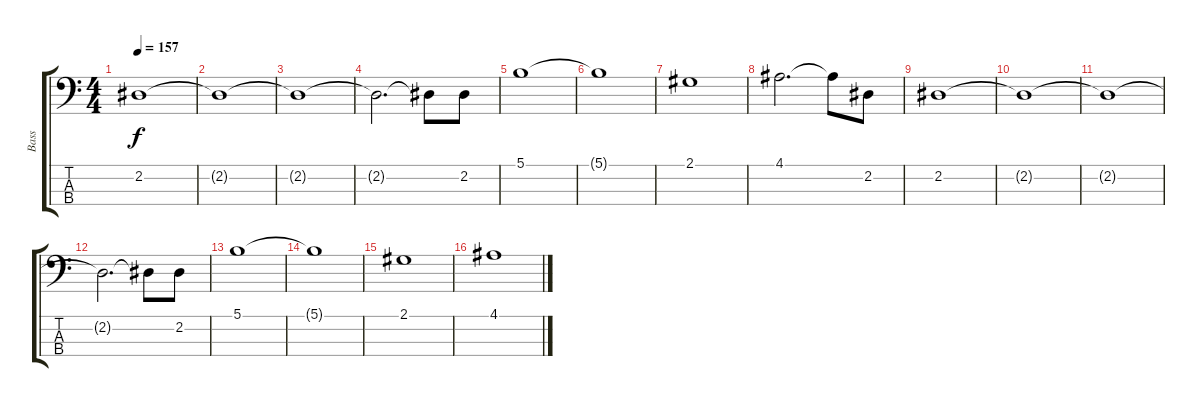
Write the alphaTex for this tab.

\track ("Bass" "Bass") {instrument electricbassfinger}
\staff {score tabs}
\tuning (Gb2 Db2 Ab1 Eb1) {hide}
\ts (4 4)
\tempo 157
\clef f4
\ks c
2.2.1{dy f} |
2.2{t}.1 |
2.2{t}.1 |
2.2{t}.2{d} 2.2{t}.8 2.2.8 |
5.1.1 |
5.1{t}.1 |
2.1.1 |
4.1.2{d} 4.1{t}.8 2.2.8 |
2.2.1 |
2.2{t}.1 |
2.2{t}.1 |
2.2{t}.2{d} 2.2{t}.8 2.2.8 |
5.1.1 |
5.1{t}.1 |
2.1.1 |
4.1.1
